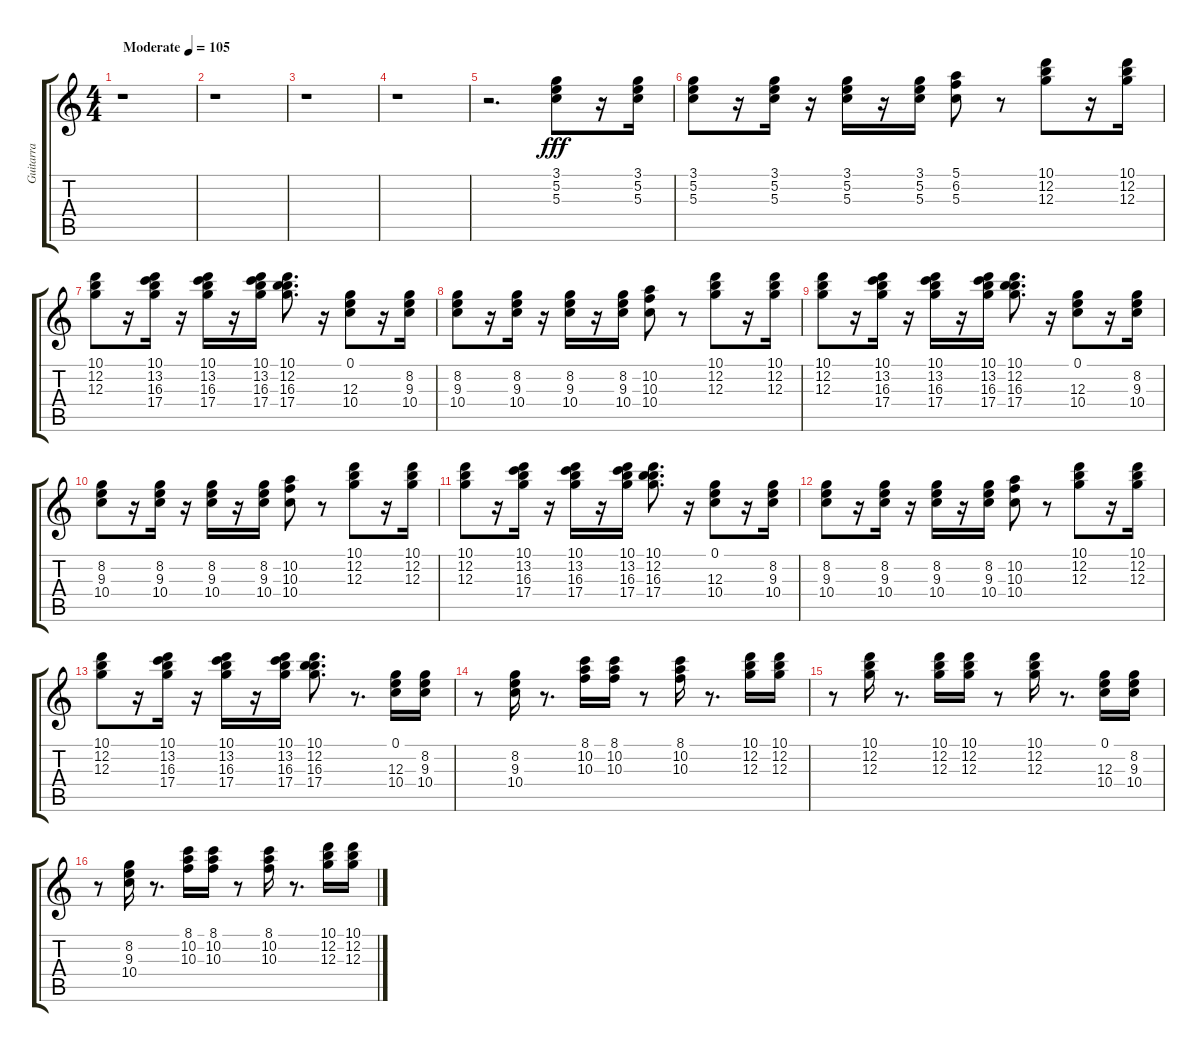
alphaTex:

\track ("Guitarra " "Guitarra ") {instrument acousticguitarsteel}
\staff {score tabs}
\tuning (E4 B3 G3 D3 A2 E2) {hide}
\ts (4 4)
\tempo (105 "Moderate")
\clef g2
\ks c
r.1{dy fff instrument acousticguitarsteel} |
r.1 |
r.1 |
r.1 |
r.2{d} (3.1 5.2 5.3).8 r.16 (3.1 5.2 5.3).16 |
(3.1 5.2 5.3).8 r.16 (3.1 5.2 5.3).16 r.16 (3.1 5.2 5.3).16 r.16 (3.1 5.2 5.3).16 (5.1 6.2 5.3).8 r.8 (10.1 12.2 12.3).8 r.16 (10.1 12.2 12.3).16 |
(10.1 12.2 12.3).8 r.16 (10.1 13.2 16.3 17.4).16 r.16 (10.1 13.2 16.3 17.4).16 r.16 (10.1 13.2 16.3 17.4).16 (10.1 12.2 16.3 17.4).8{d} r.16 (0.1 12.3 10.4).8 r.16 (8.2 9.3 10.4).16 |
(8.2 9.3 10.4).8 r.16 (8.2 9.3 10.4).16 r.16 (8.2 9.3 10.4).16 r.16 (8.2 9.3 10.4).16 (10.2 10.3 10.4).8 r.8 (10.1 12.2 12.3).8 r.16 (10.1 12.2 12.3).16 |
(10.1 12.2 12.3).8 r.16 (10.1 13.2 16.3 17.4).16 r.16 (10.1 13.2 16.3 17.4).16 r.16 (10.1 13.2 16.3 17.4).16 (10.1 12.2 16.3 17.4).8{d} r.16 (0.1 12.3 10.4).8 r.16 (8.2 9.3 10.4).16 |
(8.2 9.3 10.4).8 r.16 (8.2 9.3 10.4).16 r.16 (8.2 9.3 10.4).16 r.16 (8.2 9.3 10.4).16 (10.2 10.3 10.4).8 r.8 (10.1 12.2 12.3).8 r.16 (10.1 12.2 12.3).16 |
(10.1 12.2 12.3).8 r.16 (10.1 13.2 16.3 17.4).16 r.16 (10.1 13.2 16.3 17.4).16 r.16 (10.1 13.2 16.3 17.4).16 (10.1 12.2 16.3 17.4).8{d} r.16 (0.1 12.3 10.4).8 r.16 (8.2 9.3 10.4).16 |
(8.2 9.3 10.4).8 r.16 (8.2 9.3 10.4).16 r.16 (8.2 9.3 10.4).16 r.16 (8.2 9.3 10.4).16 (10.2 10.3 10.4).8 r.8 (10.1 12.2 12.3).8 r.16 (10.1 12.2 12.3).16 |
(10.1 12.2 12.3).8 r.16 (10.1 13.2 16.3 17.4).16 r.16 (10.1 13.2 16.3 17.4).16 r.16 (10.1 13.2 16.3 17.4).16 (10.1 12.2 16.3 17.4).8{d} r.8{d} (0.1 12.3 10.4).16 (8.2 9.3 10.4).16 |
r.8 (8.2 9.3 10.4).16 r.8{d} (8.1 10.2 10.3).16 (8.1 10.2 10.3).16 r.8 (8.1 10.2 10.3).16 r.8{d} (10.1 12.2 12.3).16 (10.1 12.2 12.3).16 |
r.8 (10.1 12.2 12.3).16 r.8{d} (10.1 12.2 12.3).16 (10.1 12.2 12.3).16 r.8 (10.1 12.2 12.3).16 r.8{d} (0.1 12.3 10.4).16 (8.2 9.3 10.4).16 |
r.8 (8.2 9.3 10.4).16 r.8{d} (8.1 10.2 10.3).16 (8.1 10.2 10.3).16 r.8 (8.1 10.2 10.3).16 r.8{d} (10.1 12.2 12.3).16 (10.1 12.2 12.3).16
